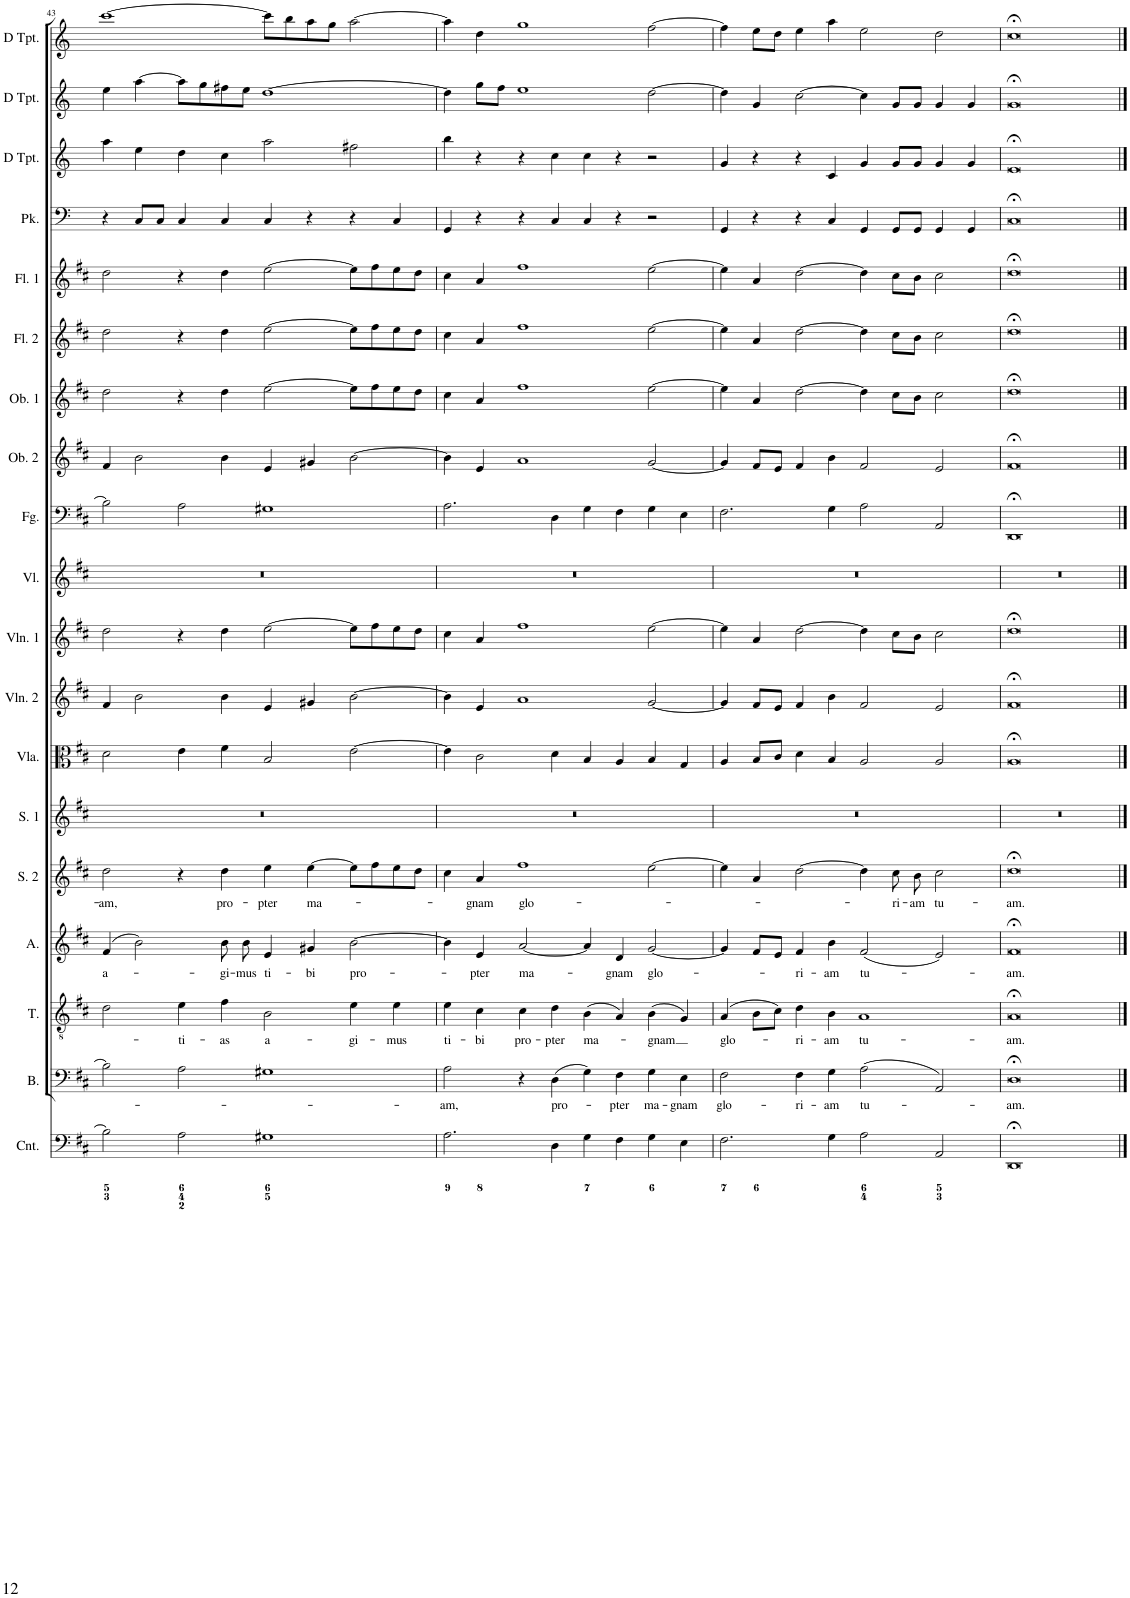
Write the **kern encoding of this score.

**kern	**kern	**text	**kern	**text	**kern	**text	**kern	**text	**kern	**kern	**kern	**kern	**kern	**kern	**kern	**kern	**kern	**kern	**kern	**kern	**kern	**kern
*part19	*part18	*part18	*part17	*part17	*part16	*part16	*part15	*part15	*part14	*part13	*part12	*part11	*part10	*part9	*part8	*part7	*part6	*part5	*part4	*part3	*part2	*part1
*staff19	*staff18	*staff18	*staff17	*staff17	*staff16	*staff16	*staff15	*staff15	*staff14	*staff13	*staff12	*staff11	*staff10	*staff9	*staff8	*staff7	*staff6	*staff5	*staff4	*staff3	*staff2	*staff1
*I"Continuo	*I"Basso	*	*I"Tenore	*	*I"Alto	*	*I"Soprano 2	*	*I"Soprano 1	*I"Viola	*I"Violino 2	*I"Violino 1	*I"Violino solo	*I"Fagotti	*I"Oboe d'amore 2	*I"Oboe d'amore 1	*I"Flauto traverso 2	*I"Flauto traverso 1	*I"Pauke	*I"D Trompete	*I"D Trompete	*I"D Trompete
*I'Cnt.	*I'B.	*	*I'T.	*	*I'A.	*	*I'S. 2	*	*I'S. 1	*I'Vla.	*I'Vln. 2	*I'Vln. 1	*I'Vl.	*I'Fg.	*I'Ob. 2	*I'Ob. 1	*I'Fl. 2	*I'Fl. 1	*I'Pk.	*I'D Tpt.	*I'D Tpt.	*I'D Tpt.
!!LO:PB:g=z
*clefF4	*clefF4	*	*clefGv2	*	*clefG2	*	*clefG2	*	*clefG2	*clefC3	*clefG2	*clefG2	*clefG2	*clefF4	*clefG2	*clefG2	*clefG2	*clefG2	*clefF4	*clefG2	*clefG2	*clefG2
*	*	*	*	*	*	*	*	*	*	*	*	*	*	*	*	*	*	*	*Trd-1c-2	*Trd-1c-2	*Trd-1c-2	*Trd-1c-2
*k[f#c#]	*k[f#c#]	*	*k[f#c#]	*	*k[f#c#]	*	*k[f#c#]	*	*k[f#c#]	*k[f#c#]	*k[f#c#]	*k[f#c#]	*k[f#c#]	*k[f#c#]	*k[f#c#]	*k[f#c#]	*k[f#c#]	*k[f#c#]	*k[]	*k[]	*k[]	*k[]
*M4/2	*M4/2	*	*M4/2	*	*M4/2	*	*M4/2	*	*M4/2	*M4/2	*M4/2	*M4/2	*M4/2	*M4/2	*M4/2	*M4/2	*M4/2	*M4/2	*M4/2	*M4/2	*M4/2	*M4/2
*met(c|)	*met(c|)	*	*met(c|)	*	*met(c|)	*	*met(c|)	*	*met(c|)	*met(c|)	*met(c|)	*met(c|)	*met(c|)	*met(c|)	*met(c|)	*met(c|)	*met(c|)	*met(c|)	*met(c|)	*met(c|)	*met(c|)	*met(c|)
=43	=43	=43	=43	=43	=43	=43	=43	=43	=43	=43	=43	=43	=43	=43	=43	=43	=43	=43	=43	=43	=43	=43
!	!	!	!	!	!	!LO:LY:b	!	!LO:LY:b	!	!	!	!	!	!	!	!	!	!	!	!	!	!
2B\]	2B\]	.	2d\	.	(4f#/	a-	2dd\	-am,	0r	2d\	4f#/	2dd\	0r	2B\]	4f#/	2dd\	2dd\	2dd\	4r	4aa\	4ee\	[1ccc
.	.	.	.	.	2b\)	.	.	.	.	.	2b\	.	.	.	2b\	.	.	.	8C/L	4ee\	[4aa\	.
.	.	.	.	.	.	.	.	.	.	.	.	.	.	.	.	.	.	.	8C/J	.	.	.
!	!	!	!	!LO:LY:b	!	!	!	!	!	!	!	!	!	!	!	!	!	!	!	!	!	!
2A\	2A\	.	4e\	-ti-	.	.	4r	.	.	4e\	.	4r	.	2A\	.	4r	4r	4r	4C/	4dd\	8aa\L]	.
.	.	.	.	.	.	.	.	.	.	.	.	.	.	.	.	.	.	.	.	.	8gg\	.
!	!	!	!	!LO:LY:b	!	!LO:LY:b	!	!LO:LY:b	!	!	!	!	!	!	!	!	!	!	!	!	!	!
.	.	.	4f#\	-as	8b\	-gi-	4dd\	pro-	.	4f#\	4b\	4dd\	.	.	4b\	4dd\	4dd\	4dd\	4C/	4cc\	8ff#X\	.
!	!	!	!	!	!	!LO:LY:b	!	!	!	!	!	!	!	!	!	!	!	!	!	!	!	!
.	.	.	.	.	8b\	-mus	.	.	.	.	.	.	.	.	.	.	.	.	.	.	8ee\J	.
!	!	!	!	!LO:LY:b	!	!LO:LY:b	!	!LO:LY:b	!	!	!	!	!	!	!	!	!	!	!	!	!	!
1G#X	1G#X	.	2B\	a-	4e/	ti-	4ee\	-pter	.	2B/	4e/	[2ee\	.	1G#X	4e/	[2ee\	[2ee\	[2ee\	4C/	2aa\	[1dd	8ccc\L]
.	.	.	.	.	.	.	.	.	.	.	.	.	.	.	.	.	.	.	.	.	.	8bb\
!	!	!	!	!	!	!LO:LY:b	!	!LO:LY:b	!	!	!	!	!	!	!	!	!	!	!	!	!	!
.	.	.	.	.	4g#X/	-bi	[4ee\	ma-	.	.	4g#X/	.	.	.	4g#X/	.	.	.	4r	.	.	8aa\
.	.	.	.	.	.	.	.	.	.	.	.	.	.	.	.	.	.	.	.	.	.	8gg\J
!	!	!	!	!LO:LY:b	!	!LO:LY:b	!	!	!	!	!	!	!	!	!	!	!	!	!	!	!	!
.	.	.	4e\	-gi-	[2b\	pro-	8ee\L]	.	.	[2e\	[2b\	8ee\L]	.	.	[2b\	8ee\L]	8ee\L]	8ee\L]	4r	2ff#X\	.	[2aa\
.	.	.	.	.	.	.	8ff#\	.	.	.	.	8ff#\	.	.	.	8ff#\	8ff#\	8ff#\	.	.	.	.
!	!	!	!	!LO:LY:b	!	!	!	!	!	!	!	!	!	!	!	!	!	!	!	!	!	!
.	.	.	4e\	-mus	.	.	8ee\	.	.	.	.	8ee\	.	.	.	8ee\	8ee\	8ee\	4C/	.	.	.
.	.	.	.	.	.	.	8dd\J	.	.	.	.	8dd\J	.	.	.	8dd\J	8dd\J	8dd\J	.	.	.	.
=44	=44	=44	=44	=44	=44	=44	=44	=44	=44	=44	=44	=44	=44	=44	=44	=44	=44	=44	=44	=44	=44	=44
!	!	!LO:LY:b	!	!LO:LY:b	!	!	!	!	!	!	!	!	!	!	!	!	!	!	!	!	!	!
2.A\	2A\	-am,	4e\	ti-	4b\]	.	4cc#\	.	0r	4e\]	4b\]	4cc#\	0r	2.A\	4b\]	4cc#\	4cc#\	4cc#\	4GG/	4bb\	4dd\]	4aa\]
!	!	!	!	!LO:LY:b	!	!LO:LY:b	!	!LO:LY:b	!	!	!	!	!	!	!	!	!	!	!	!	!	!
.	.	.	4c#\	-bi	4e/	-pter	4a/	-gnam	.	2c#\	4e/	4a/	.	.	4e/	4a/	4a/	4a/	4r	4r	8gg\L	4dd\
.	.	.	.	.	.	.	.	.	.	.	.	.	.	.	.	.	.	.	.	.	8ff\J	.
!	!	!	!	!LO:LY:b	!	!LO:LY:b	!	!LO:LY:b	!	!	!	!	!	!	!	!	!	!	!	!	!	!
.	4r	.	4c#\	pro-	[2a/	ma-	1ff#	glo-	.	.	1a	1ff#	.	.	1a	1ff#	1ff#	1ff#	4r	4r	1ee	1gg
!	!	!LO:LY:b	!	!LO:LY:b	!	!	!	!	!	!	!	!	!	!	!	!	!	!	!	!	!	!
4D\	(4D\	pro-	4d\	-pter	.	.	.	.	.	4d\	.	.	.	4D\	.	.	.	.	4C/	4cc\	.	.
!	!	!	!	!LO:LY:b	!	!	!	!	!	!	!	!	!	!	!	!	!	!	!	!	!	!
4G\	4G\)	.	(4B\	ma-	4a/]	.	.	.	.	4B/	.	.	.	4G\	.	.	.	.	4C/	4cc\	.	.
!	!	!LO:LY:b	!	!	!	!LO:LY:b	!	!	!	!	!	!	!	!	!	!	!	!	!	!	!	!
4F#\	4F#\	-pter	4A/)	.	4d/	-gnam	.	.	.	4A/	.	.	.	4F#\	.	.	.	.	4r	4r	.	.
!	!	!LO:LY:b	!	!LO:LY:b	!	!LO:LY:b	!	!	!	!	!	!	!	!	!	!	!	!	!	!	!	!
4G\	4G\	ma-	(4B\	-gnam	[2g/	glo-	[2ee\	.	.	4B/	[2g/	[2ee\	.	4G\	[2g/	[2ee\	[2ee\	[2ee\	2r	2r	[2dd\	[2ff\
!	!	!LO:LY:b	!	!	!	!	!	!	!	!	!	!	!	!	!	!	!	!	!	!	!	!
4E\	4E\	-gnam	4G/)	.	.	.	.	.	.	4G/	.	.	.	4E\	.	.	.	.	.	.	.	.
=45	=45	=45	=45	=45	=45	=45	=45	=45	=45	=45	=45	=45	=45	=45	=45	=45	=45	=45	=45	=45	=45	=45
!	!	!LO:LY:b	!	!LO:LY:b	!	!	!	!	!	!	!	!	!	!	!	!	!	!	!	!	!	!
2.F#\	2F#\	glo-	(4A/	glo-	4g/]	.	4ee\]	.	0r	4A/	4g/]	4ee\]	0r	2.F#\	4g/]	4ee\]	4ee\]	4ee\]	4GG/	4g/	4dd\]	4ff\]
.	.	.	8B\L	.	8f#/L	.	4a/	.	.	8B/L	8f#/L	4a/	.	.	8f#/L	4a/	4a/	4a/	4r	4r	4g/	8ee\L
.	.	.	8c#\J)	.	8e/J	.	.	.	.	8c#/J	8e/J	.	.	.	8e/J	.	.	.	.	.	.	8dd\J
!	!	!LO:LY:b	!	!LO:LY:b	!	!LO:LY:b	!	!	!	!	!	!	!	!	!	!	!	!	!	!	!	!
.	4F#\	-ri-	4d\	-ri-	4f#/	-ri-	[2dd\	.	.	4d\	4f#/	[2dd\	.	.	4f#/	[2dd\	[2dd\	[2dd\	4r	4r	[2cc\	4ee\
!	!	!LO:LY:b	!	!LO:LY:b	!	!LO:LY:b	!	!	!	!	!	!	!	!	!	!	!	!	!	!	!	!
4G\	4G\	-am	4B\	-am	4b\	-am	.	.	.	4B/	4b\	.	.	4G\	4b\	.	.	.	4C/	4c/	.	4aa\
!	!	!LO:LY:b	!	!LO:LY:b	!	!LO:LY:b	!	!	!	!	!	!	!	!	!	!	!	!	!	!	!	!
2A\	(2A\	tu-	1A	tu-	(2f#/	tu-	4dd\]	.	.	2A/	2f#/	4dd\]	.	2A\	2f#/	4dd\]	4dd\]	4dd\]	4GG/	4g/	4cc\]	2ee\
!	!	!	!	!	!	!	!	!LO:LY:b	!	!	!	!	!	!	!	!	!	!	!	!	!	!
.	.	.	.	.	.	.	8cc#\	-ri-	.	.	.	8cc#\L	.	.	.	8cc#\L	8cc#\L	8cc#\L	8GG/L	8g/L	8g/L	.
!	!	!	!	!	!	!	!	!LO:LY:b	!	!	!	!	!	!	!	!	!	!	!	!	!	!
.	.	.	.	.	.	.	8b\	-am	.	.	.	8b\J	.	.	.	8b\J	8b\J	8b\J	8GG/J	8g/J	8g/J	.
!	!	!	!	!	!	!	!	!LO:LY:b	!	!	!	!	!	!	!	!	!	!	!	!	!	!
2AA/	2AA/)	.	.	.	2e/)	.	2cc#\	tu-	.	2A/	2e/	2cc#\	.	2AA/	2e/	2cc#\	2cc#\	2cc#\	4GG/	4g/	4g/	2dd\
.	.	.	.	.	.	.	.	.	.	.	.	.	.	.	.	.	.	.	4GG/	4g/	4g/	.
=46	=46	=46	=46	=46	=46	=46	=46	=46	=46	=46	=46	=46	=46	=46	=46	=46	=46	=46	=46	=46	=46	=46
!	!	!LO:LY:b	!	!LO:LY:b	!	!LO:LY:b	!	!LO:LY:b	!	!	!	!	!	!	!	!	!	!	!	!	!	!
0DD;<	0D;<	-am.	0A;<	-am.	0f#;<	-am.	0dd;<	-am.	0r	0A;<	0f#;<	0dd;<	0r	0DD;<	0f#;<	0dd;<	0dd;<	0dd;<	0C;<	0e;<	0g;<	0cc;<
==	==	==	==	==	==	==	==	==	==	==	==	==	==	==	==	==	==	==	==	==	==	==
*-	*-	*-	*-	*-	*-	*-	*-	*-	*-	*-	*-	*-	*-	*-	*-	*-	*-	*-	*-	*-	*-	*-
